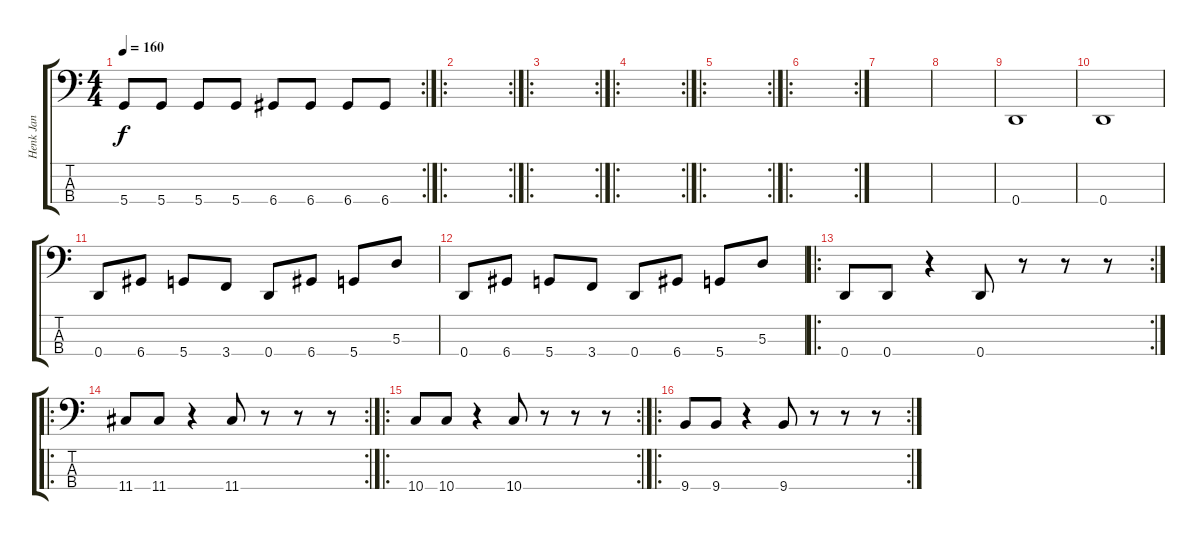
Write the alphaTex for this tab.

\track ("Henk Jan" "Henk Jan") {instrument electricbassfinger}
\staff {score tabs}
\tuning (G2 D2 A1 D1) {hide}
\rc 2
\ts (4 4)
\tempo 160
\clef f4
\ks c
5.4.8{dy f} 5.4.8 5.4.8 5.4.8 6.4.8 6.4.8 6.4.8 6.4.8 |
\ro
\rc 2
|
\ro
\rc 2
|
\ro
\rc 2
|
\ro
\rc 2
|
\ro
\rc 2
|
|
|
0.4.1 |
0.4.1 |
0.4.8 6.4.8 5.4.8 3.4.8 0.4.8 6.4.8 5.4.8 5.3.8 |
0.4.8 6.4.8 5.4.8 3.4.8 0.4.8 6.4.8 5.4.8 5.3.8 |
\ro
\rc 2
0.4.8 0.4.8 r.4 0.4.8 r.8 r.8 r.8 |
\ro
\rc 2
11.4.8 11.4.8 r.4 11.4.8 r.8 r.8 r.8 |
\ro
\rc 2
10.4.8 10.4.8 r.4 10.4.8 r.8 r.8 r.8 |
\ro
\rc 2
9.4.8 9.4.8 r.4 9.4.8 r.8 r.8 r.8
